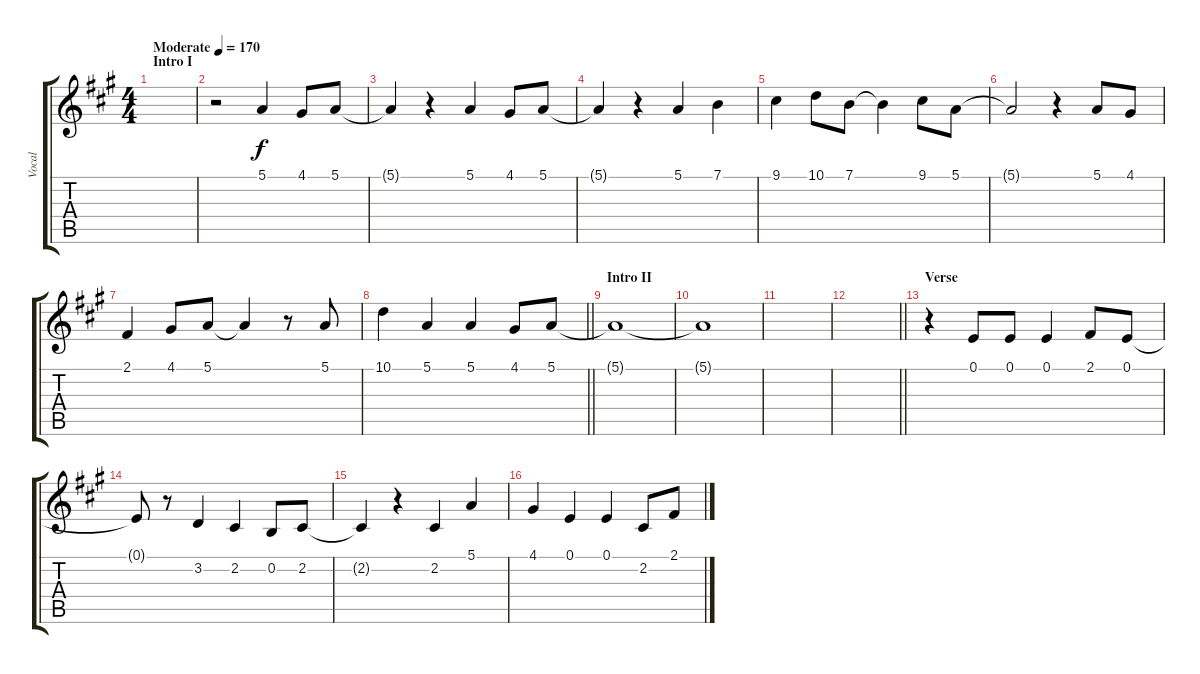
\track ("Vocal" "Vocal") {instrument flute}
\staff {score tabs}
\tuning (E4 B3 G3 D3 A2 E2) {hide}
\ts (4 4)
\section ("" "Intro I")
\tempo (170 "Moderate")
\clef g2
\ks a
|
r.2 5.1.4 4.1.8 5.1.8 |
5.1{t}.4 r.4 5.1.4 4.1.8 5.1.8 |
5.1{t}.4 r.4 5.1.4 7.1.4 |
9.1.4 10.1.8 7.1.8 7.1{t}.4 9.1.8 5.1.8 |
5.1{t}.2 r.4 5.1.8 4.1.8 |
2.1.4 4.1.8 5.1.8 5.1{t}.4 r.8 5.1.8 |
\barLineRight lightlight
10.1.4 5.1.4 5.1.4 4.1.8 5.1.8 |
\section ("" "Intro II")
5.1{t}.1 |
5.1{t}.1 |
|
\barLineRight lightlight
|
\section ("" "Verse")
r.4 0.1.8 0.1.8 0.1.4 2.1.8 0.1.8 |
0.1{t}.8 r.8 3.2.4 2.2.4 0.2.8 2.2.8 |
2.2{t}.4 r.4 2.2.4 5.1.4 |
4.1.4 0.1.4 0.1.4 2.2.8 2.1.8
